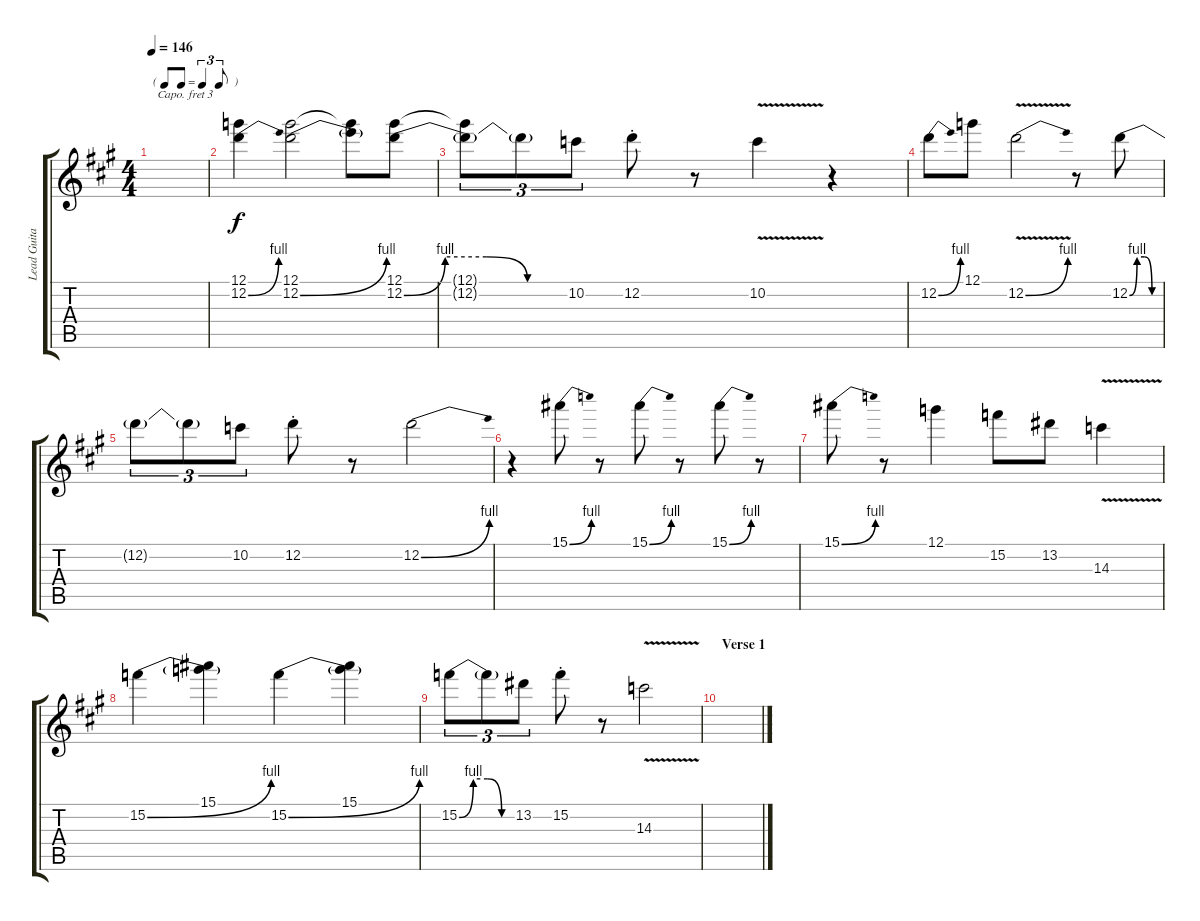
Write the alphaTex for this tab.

\track ("Lead Guitar" "Lead Guita") {instrument overdrivenguitar}
\staff {score tabs}
\capo 3
\tuning (E4 B3 G3 D3 A2 E2) {hide}
\ts (4 4)
\tf triplet8th
\tempo 146
\clef g2
\ks a
|
(12.1 12.2{be (bend 0 0 60 4)}).4 (12.1 12.2{be (bend 0 0 60 4)}).2 (12.1{t} 12.2{t}).8 (12.1 12.2{be (custom 0 0 15 4 30 4 45 0 60 0)}).8 |
(12.1{t} 12.2{t}).8{tu (3 2)} 12.2{t}.8{tu (3 2)} 10.2.8{tu (3 2)} 12.2{st}.8 r.8 10.2{v}.4 r.4 |
12.2{be (bend 0 0 60 4)}.8 12.1.8 12.2{be (bend 0 0 60 4) v}.2 r.8 12.2{be (custom 0 0 15 4 30 4 45 0 60 0)}.8 |
12.2{t}.8{tu (3 2)} 12.2{t}.8{tu (3 2)} 10.2.8{tu (3 2)} 12.2{st}.8 r.8 12.2{be (bend 0 0 60 4)}.2 |
r.4 15.1{be (bend 0 0 60 4)}.8 r.8 15.1{be (bend 0 0 60 4)}.8 r.8 15.1{be (bend 0 0 60 4)}.8 r.8 |
15.1{be (bend 0 0 60 4)}.8 r.8 12.1.4 15.2.8 13.2.8 14.3{v}.4 |
15.2{be (bend 0 0 60 4)}.4 (15.1 15.2{t}).4 15.2{be (bend 0 0 60 4)}.4 (15.1 15.2{t}).4 |
15.2{be (custom 0 0 15 4 30 4 45 0 60 0)}.8{tu (3 2)} 15.2{t}.8{tu (3 2)} 13.2.8{tu (3 2)} 15.2{st}.8 r.8 14.3{v}.2 |
\section ("" "Verse 1")
